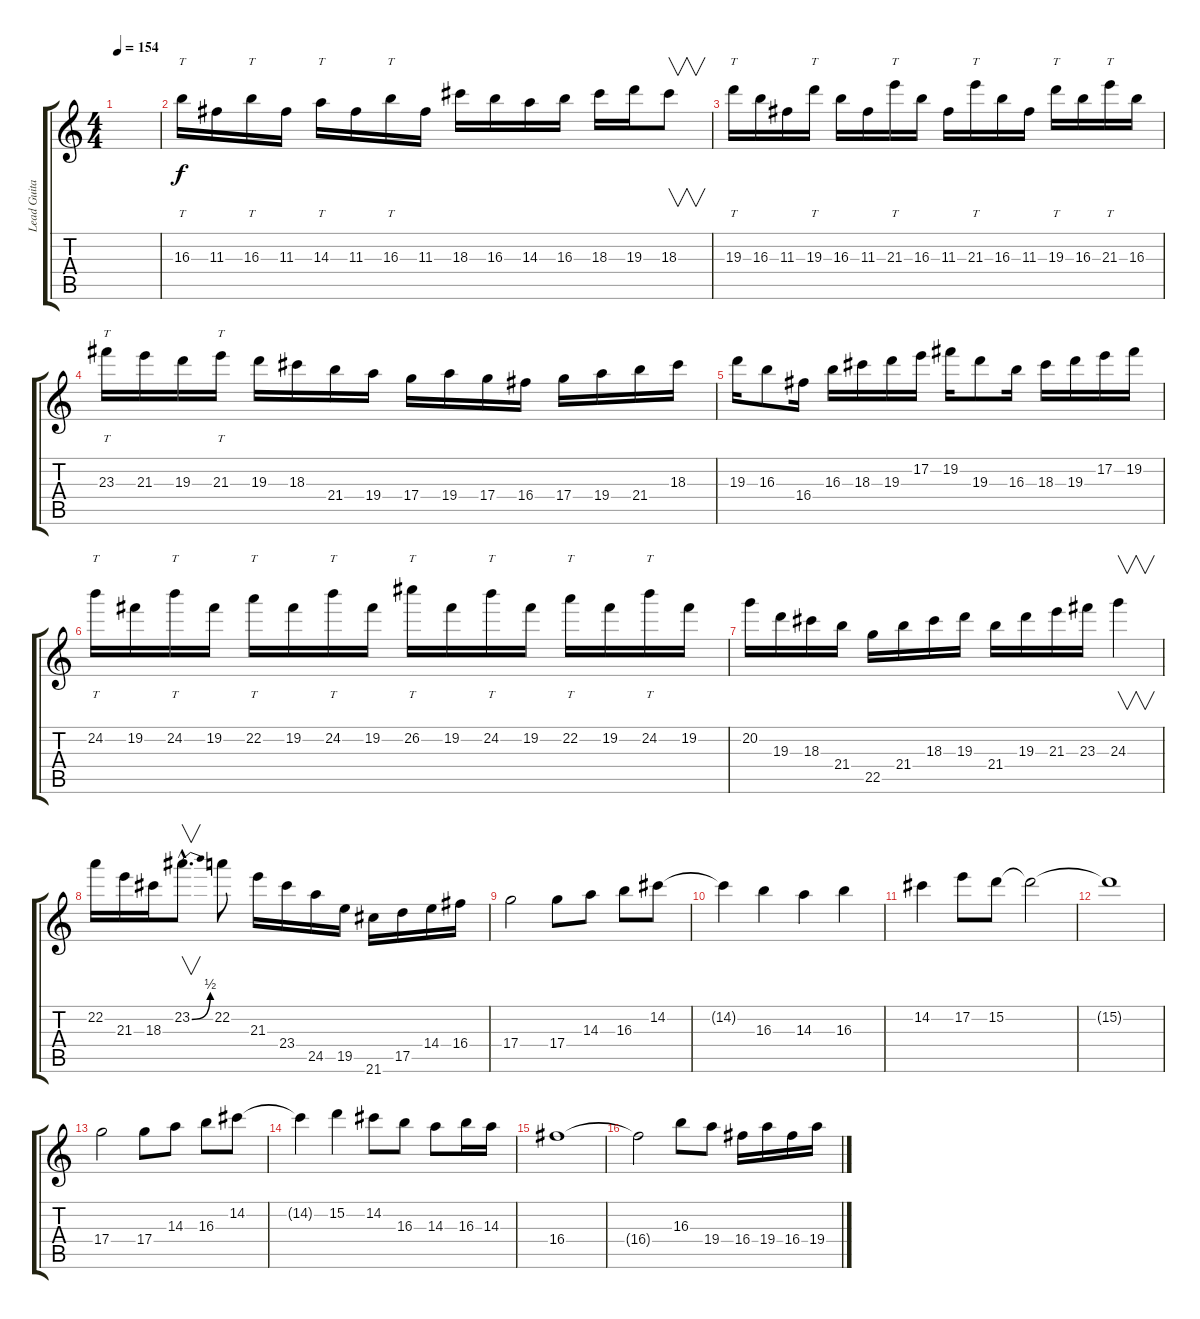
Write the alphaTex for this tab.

\track ("Lead Guitar 2" "Lead Guita") {instrument overdrivenguitar}
\staff {score tabs}
\tuning (E4 B3 G3 D3 A2 E2) {hide}
\ts (4 4)
\section ("" "")
\tempo 154
\clef g2
\ks c
|
16.3.16{tt} 11.3.16 16.3.16{tt} 11.3.16 14.3.16{tt} 11.3.16 16.3.16{tt} 11.3.16 18.3.16 16.3.16 14.3.16 16.3.16 18.3.16 19.3.16 18.3.8{v} |
19.3.16{tt} 16.3.16 11.3.16 19.3.16{tt} 16.3.16 11.3.16 21.3.16{tt} 16.3.16 11.3.16 21.3.16{tt} 16.3.16 11.3.16 19.3.16{tt} 16.3.16 21.3.16{tt} 16.3.16 |
23.3.16{tt} 21.3.16 19.3.16 21.3.16{tt} 19.3.16 18.3.16 21.4.16 19.4.16 17.4.16 19.4.16 17.4.16 16.4.16 17.4.16 19.4.16 21.4.16 18.3.16 |
19.3.16 16.3.8 16.4.16 16.3.16 18.3.16 19.3.16 17.2.16 19.2.16 19.3.8 16.3.16 18.3.16 19.3.16 17.2.16 19.2.16 |
24.2.16{tt} 19.2.16 24.2.16{tt} 19.2.16 22.2.16{tt} 19.2.16 24.2.16{tt} 19.2.16 26.2.16{tt} 19.2.16 24.2.16{tt} 19.2.16 22.2.16{tt} 19.2.16 24.2.16{tt} 19.2.16 |
20.2.16 19.3.16 18.3.16 21.4.16 22.5.16 21.4.16 18.3.16 19.3.16 21.4.16 19.3.16 21.3.16 23.3.16 24.3.4{v} |
22.2.16 21.3.16 18.3.16 23.2{be (bend 0 0 60 2) hac}.8{v d} 22.2.8 21.3.16 23.4.16 24.5.16 19.5.16 21.6.16 17.5.16 14.4.16 16.4.16 |
\section ("" "")
17.4.2 17.4.8 14.3.8 16.3.8 14.2.8 |
14.2{t}.4 16.3.4 14.3.4 16.3.4 |
14.2.4 17.2.8 15.2.8 15.2{t}.2 |
15.2{t}.1 |
17.4.2 17.4.8 14.3.8 16.3.8 14.2.8 |
14.2{t}.4 15.2.4 14.2.8 16.3.8 14.3.8 16.3.16 14.3.16 |
16.4.1 |
16.4{t}.2 16.3.8 19.4.8 16.4.16 19.4.16 16.4.16 19.4.16
